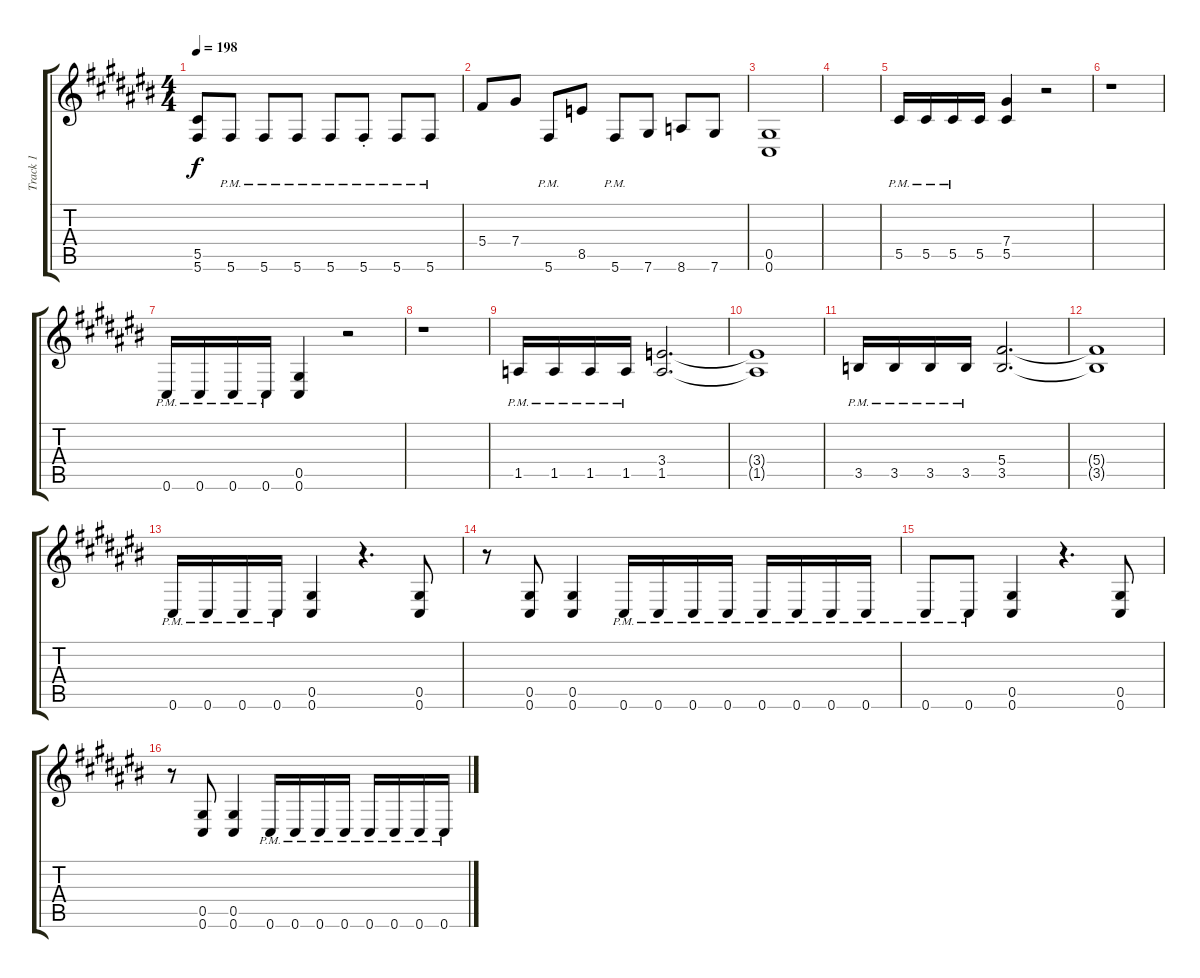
\track ("Track 1" "Track 1") {instrument distortionguitar}
\staff {score tabs}
\tuning (Eb4 Bb3 Gb3 Db3 Ab2 Db2) {hide}
\ts (4 4)
\tempo 198
\clef g2
\ks c#
(5.5 5.6).8{dy f} 5.6{pm}.8 5.6{pm}.8 5.6{pm}.8 5.6{pm}.8 5.6{pm st}.8 5.6{pm}.8 5.6{pm}.8 |
5.4.8 7.4.8 5.6{pm}.8 8.5.8 5.6{pm}.8 7.6.8 8.6.8 7.6.8 |
(0.5 0.6).1 |
|
5.5{pm}.16 5.5{pm}.16 5.5{pm}.16 5.5.16 (7.4 5.5).4 r.2 |
r.1 |
0.6{pm}.16 0.6{pm}.16 0.6{pm}.16 0.6{pm}.16 (0.5 0.6).4 r.2 |
r.1 |
1.5{pm}.16 1.5{pm}.16 1.5{pm}.16 1.5{pm}.16 (3.4 1.5).2{d} |
(3.4{t} 1.5{t}).1 |
3.5{pm}.16 3.5{pm}.16 3.5{pm}.16 3.5{pm}.16 (5.4 3.5).2{d} |
(5.4{t} 3.5{t}).1 |
0.6{pm}.16 0.6{pm}.16 0.6{pm}.16 0.6{pm}.16 (0.5 0.6).4 r.4{d} (0.5 0.6).8 |
r.8 (0.5 0.6).8 (0.5 0.6).4 0.6{pm}.16 0.6{pm}.16 0.6{pm}.16 0.6{pm}.16 0.6{pm}.16 0.6{pm}.16 0.6{pm}.16 0.6{pm}.16 |
0.6{pm}.8 0.6{pm}.8 (0.5 0.6).4 r.4{d} (0.5 0.6).8 |
r.8 (0.5 0.6).8 (0.5 0.6).4 0.6{pm}.16 0.6{pm}.16 0.6{pm}.16 0.6{pm}.16 0.6{pm}.16 0.6{pm}.16 0.6{pm}.16 0.6{pm}.16
